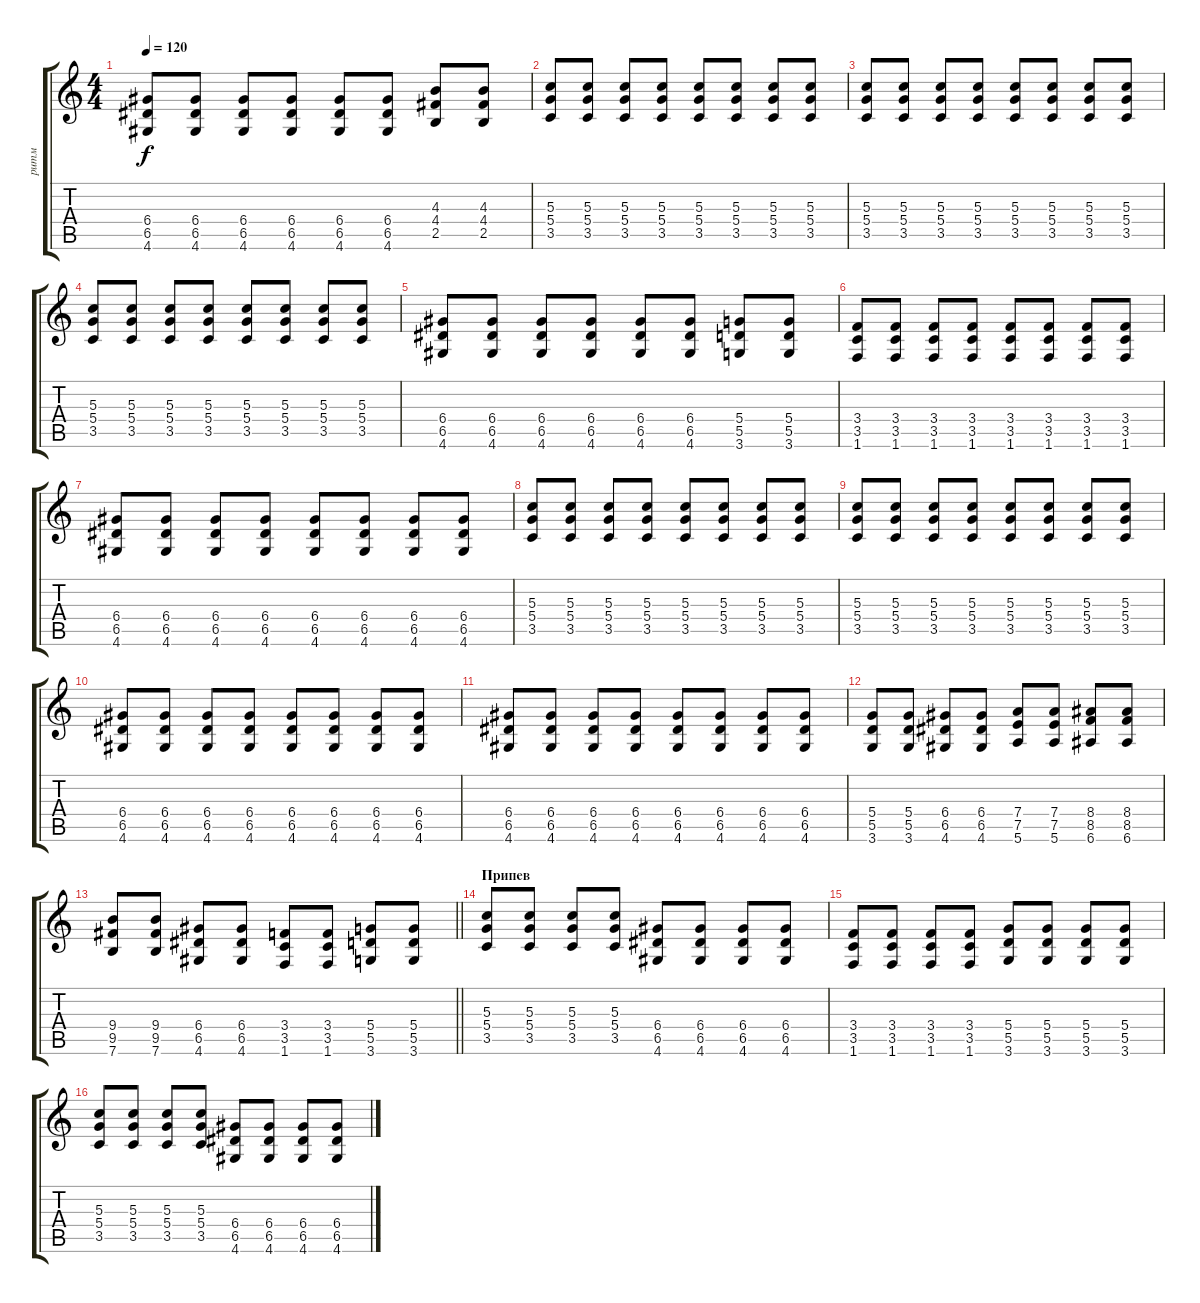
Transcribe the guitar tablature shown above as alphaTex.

\track ("ритм" "ритм") {instrument distortionguitar}
\staff {score tabs}
\tuning (E4 B3 G3 D3 A2 E2) {hide}
\ts (4 4)
\tempo 120
\clef g2
\ks c
(6.4 6.5 4.6).8{dy f} (6.4 6.5 4.6).8 (6.4 6.5 4.6).8 (6.4 6.5 4.6).8 (6.4 6.5 4.6).8 (6.4 6.5 4.6).8 (4.3 4.4 2.5).8 (4.3 4.4 2.5).8 |
(5.3 5.4 3.5).8 (5.3 5.4 3.5).8 (5.3 5.4 3.5).8 (5.3 5.4 3.5).8 (5.3 5.4 3.5).8 (5.3 5.4 3.5).8 (5.3 5.4 3.5).8 (5.3 5.4 3.5).8 |
(5.3 5.4 3.5).8 (5.3 5.4 3.5).8 (5.3 5.4 3.5).8 (5.3 5.4 3.5).8 (5.3 5.4 3.5).8 (5.3 5.4 3.5).8 (5.3 5.4 3.5).8 (5.3 5.4 3.5).8 |
(5.3 5.4 3.5).8 (5.3 5.4 3.5).8 (5.3 5.4 3.5).8 (5.3 5.4 3.5).8 (5.3 5.4 3.5).8 (5.3 5.4 3.5).8 (5.3 5.4 3.5).8 (5.3 5.4 3.5).8 |
(6.4 6.5 4.6).8 (6.4 6.5 4.6).8 (6.4 6.5 4.6).8 (6.4 6.5 4.6).8 (6.4 6.5 4.6).8 (6.4 6.5 4.6).8 (5.4 5.5 3.6).8 (5.4 5.5 3.6).8 |
(3.4 3.5 1.6).8 (3.4 3.5 1.6).8 (3.4 3.5 1.6).8 (3.4 3.5 1.6).8 (3.4 3.5 1.6).8 (3.4 3.5 1.6).8 (3.4 3.5 1.6).8 (3.4 3.5 1.6).8 |
(6.4 6.5 4.6).8 (6.4 6.5 4.6).8 (6.4 6.5 4.6).8 (6.4 6.5 4.6).8 (6.4 6.5 4.6).8 (6.4 6.5 4.6).8 (6.4 6.5 4.6).8 (6.4 6.5 4.6).8 |
(5.3 5.4 3.5).8 (5.3 5.4 3.5).8 (5.3 5.4 3.5).8 (5.3 5.4 3.5).8 (5.3 5.4 3.5).8 (5.3 5.4 3.5).8 (5.3 5.4 3.5).8 (5.3 5.4 3.5).8 |
(5.3 5.4 3.5).8 (5.3 5.4 3.5).8 (5.3 5.4 3.5).8 (5.3 5.4 3.5).8 (5.3 5.4 3.5).8 (5.3 5.4 3.5).8 (5.3 5.4 3.5).8 (5.3 5.4 3.5).8 |
(6.4 6.5 4.6).8 (6.4 6.5 4.6).8 (6.4 6.5 4.6).8 (6.4 6.5 4.6).8 (6.4 6.5 4.6).8 (6.4 6.5 4.6).8 (6.4 6.5 4.6).8 (6.4 6.5 4.6).8 |
(6.4 6.5 4.6).8 (6.4 6.5 4.6).8 (6.4 6.5 4.6).8 (6.4 6.5 4.6).8 (6.4 6.5 4.6).8 (6.4 6.5 4.6).8 (6.4 6.5 4.6).8 (6.4 6.5 4.6).8 |
(5.4 5.5 3.6).8 (5.4 5.5 3.6).8 (6.4 6.5 4.6).8 (6.4 6.5 4.6).8 (7.4 7.5 5.6).8 (7.4 7.5 5.6).8 (8.4 8.5 6.6).8 (8.4 8.5 6.6).8 |
\barLineRight lightlight
(9.4 9.5 7.6).8 (9.4 9.5 7.6).8 (6.4 6.5 4.6).8 (6.4 6.5 4.6).8 (3.4 3.5 1.6).8 (3.4 3.5 1.6).8 (5.4 5.5 3.6).8 (5.4 5.5 3.6).8 |
\section ("" "Припев")
(5.3 5.4 3.5).8 (5.3 5.4 3.5).8 (5.3 5.4 3.5).8 (5.3 5.4 3.5).8 (6.4 6.5 4.6).8 (6.4 6.5 4.6).8 (6.4 6.5 4.6).8 (6.4 6.5 4.6).8 |
(3.4 3.5 1.6).8 (3.4 3.5 1.6).8 (3.4 3.5 1.6).8 (3.4 3.5 1.6).8 (5.4 5.5 3.6).8 (5.4 5.5 3.6).8 (5.4 5.5 3.6).8 (5.4 5.5 3.6).8 |
(5.3 5.4 3.5).8 (5.3 5.4 3.5).8 (5.3 5.4 3.5).8 (5.3 5.4 3.5).8 (6.4 6.5 4.6).8 (6.4 6.5 4.6).8 (6.4 6.5 4.6).8 (6.4 6.5 4.6).8
